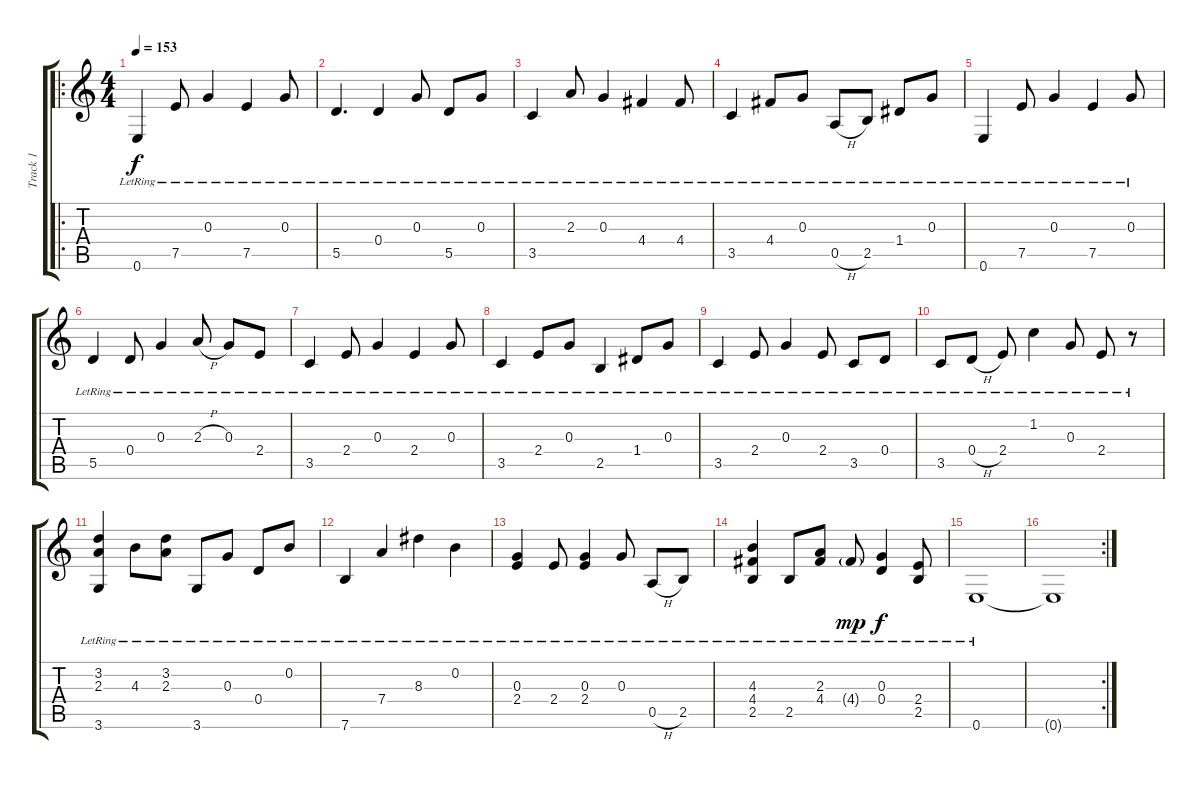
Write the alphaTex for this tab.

\track ("Track 1" "Track 1") {instrument acousticguitarsteel}
\staff {score tabs}
\tuning (E4 B3 G3 D3 A2 E2) {hide}
\ro
\ts (4 4)
\tempo 153
\clef g2
\ks c
0.6{lr}.4{dy f} 7.5{lr}.8 0.3{lr}.4 7.5{lr}.4 0.3{lr}.8 |
5.5{lr}.4{d} 0.4{lr}.4 0.3{lr}.8 5.5{lr}.8 0.3{lr}.8 |
3.5{lr}.4 2.3{lr}.8 0.3{lr}.4 4.4{lr}.4 4.4{lr}.8 |
3.5{lr}.4 4.4{lr}.8 0.3{lr}.8 0.5{h lr}.8 2.5{lr}.8 1.4{lr}.8 0.3{lr}.8 |
0.6{lr}.4 7.5{lr}.8 0.3{lr}.4 7.5{lr}.4 0.3{lr}.8 |
5.5{lr}.4 0.4{lr}.8 0.3{lr}.4 2.3{h lr}.8 0.3{lr}.8 2.4{lr}.8 |
3.5{lr}.4 2.4{lr}.8 0.3{lr}.4 2.4{lr}.4 0.3{lr}.8 |
3.5{lr}.4 2.4{lr}.8 0.3{lr}.8 2.5{lr}.4 1.4{lr}.8 0.3{lr}.8 |
3.5{lr}.4 2.4{lr}.8 0.3{lr}.4 2.4{lr}.8 3.5{lr}.8 0.4{lr}.8 |
3.5{lr}.8 0.4{h lr}.8 2.4{lr}.8 1.2{lr}.4 0.3{lr}.8 2.4{lr}.8 r.8 |
(3.2{lr} 2.3{lr} 3.6{lr}).4 4.3{lr}.8 (3.2{lr} 2.3{lr}).8 3.6{lr}.8 0.3{lr}.8 0.4{lr}.8 0.2{lr}.8 |
7.6{lr}.4 7.4{lr}.4 8.3{lr}.4 0.2{lr}.4 |
(0.3{lr} 2.4{lr}).4 2.4{lr}.8 (0.3{lr} 2.4{lr}).4 0.3{lr}.8 0.5{h lr}.8 2.5{lr}.8 |
(4.3{lr} 4.4{lr} 2.5{lr}).4 2.5{lr}.8 (2.3{lr} 4.4{lr}).8 4.4{g lr}.8{dy mp} (0.3{lr} 0.4{lr}).4{dy f} (2.4{lr} 2.5{lr}).8 |
0.6{lr}.1 |
\rc 2
0.6{t}.1
